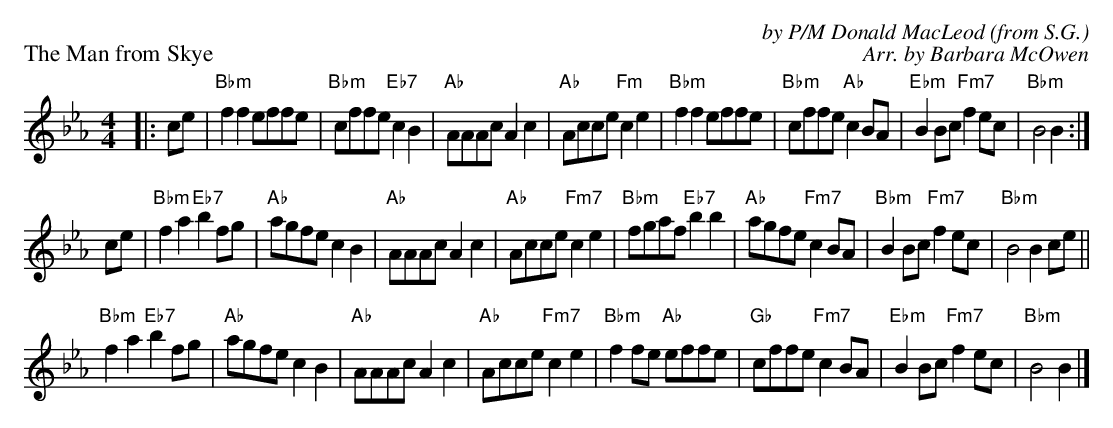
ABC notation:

X:1
P:The Man from Skye
C:by P/M Donald MacLeod (from S.G.)
C:Arr. by Barbara McOwen
M:4/4
L:1/8
K:Eb
|: ce| "Bbm"f2 f2 effe|"Bbm"cffe "Eb7"c2 B2|"Ab"AAAc A2 c2|"Ab"Acce "Fm"c2 e2|"Bbm"f2 f2 effe|"Bbm"cffe "Ab"c2 BA|"Ebm"B2 Bc "Fm7"f2 ec|"Bbm"B4 B2 :|
ce|"Bbm"f2 a2 "Eb7"b2 fg|"Ab"agfe c2 B2|"Ab"AAAc A2 c2|"Ab"Acce "Fm7"c2 e2|"Bbm"fgaf "Eb7"b2 b2|"Ab"agfe "Fm7"c2 BA|"Bbm"B2 Bc "Fm7"f2 ec|"Bbm"B4 B2 ce ||
"Bbm"f2 a2 "Eb7"b2 fg|"Ab"agfe c2 B2|"Ab"AAAc A2 c2|"Ab"Acce "Fm7"c2 e2|"Bbm"f2 fe "Ab"effe|"Gb"cffe "Fm7"c2 BA|"Ebm"B2 Bc "Fm7"f2 ec|"Bbm"B4 B2 |]
